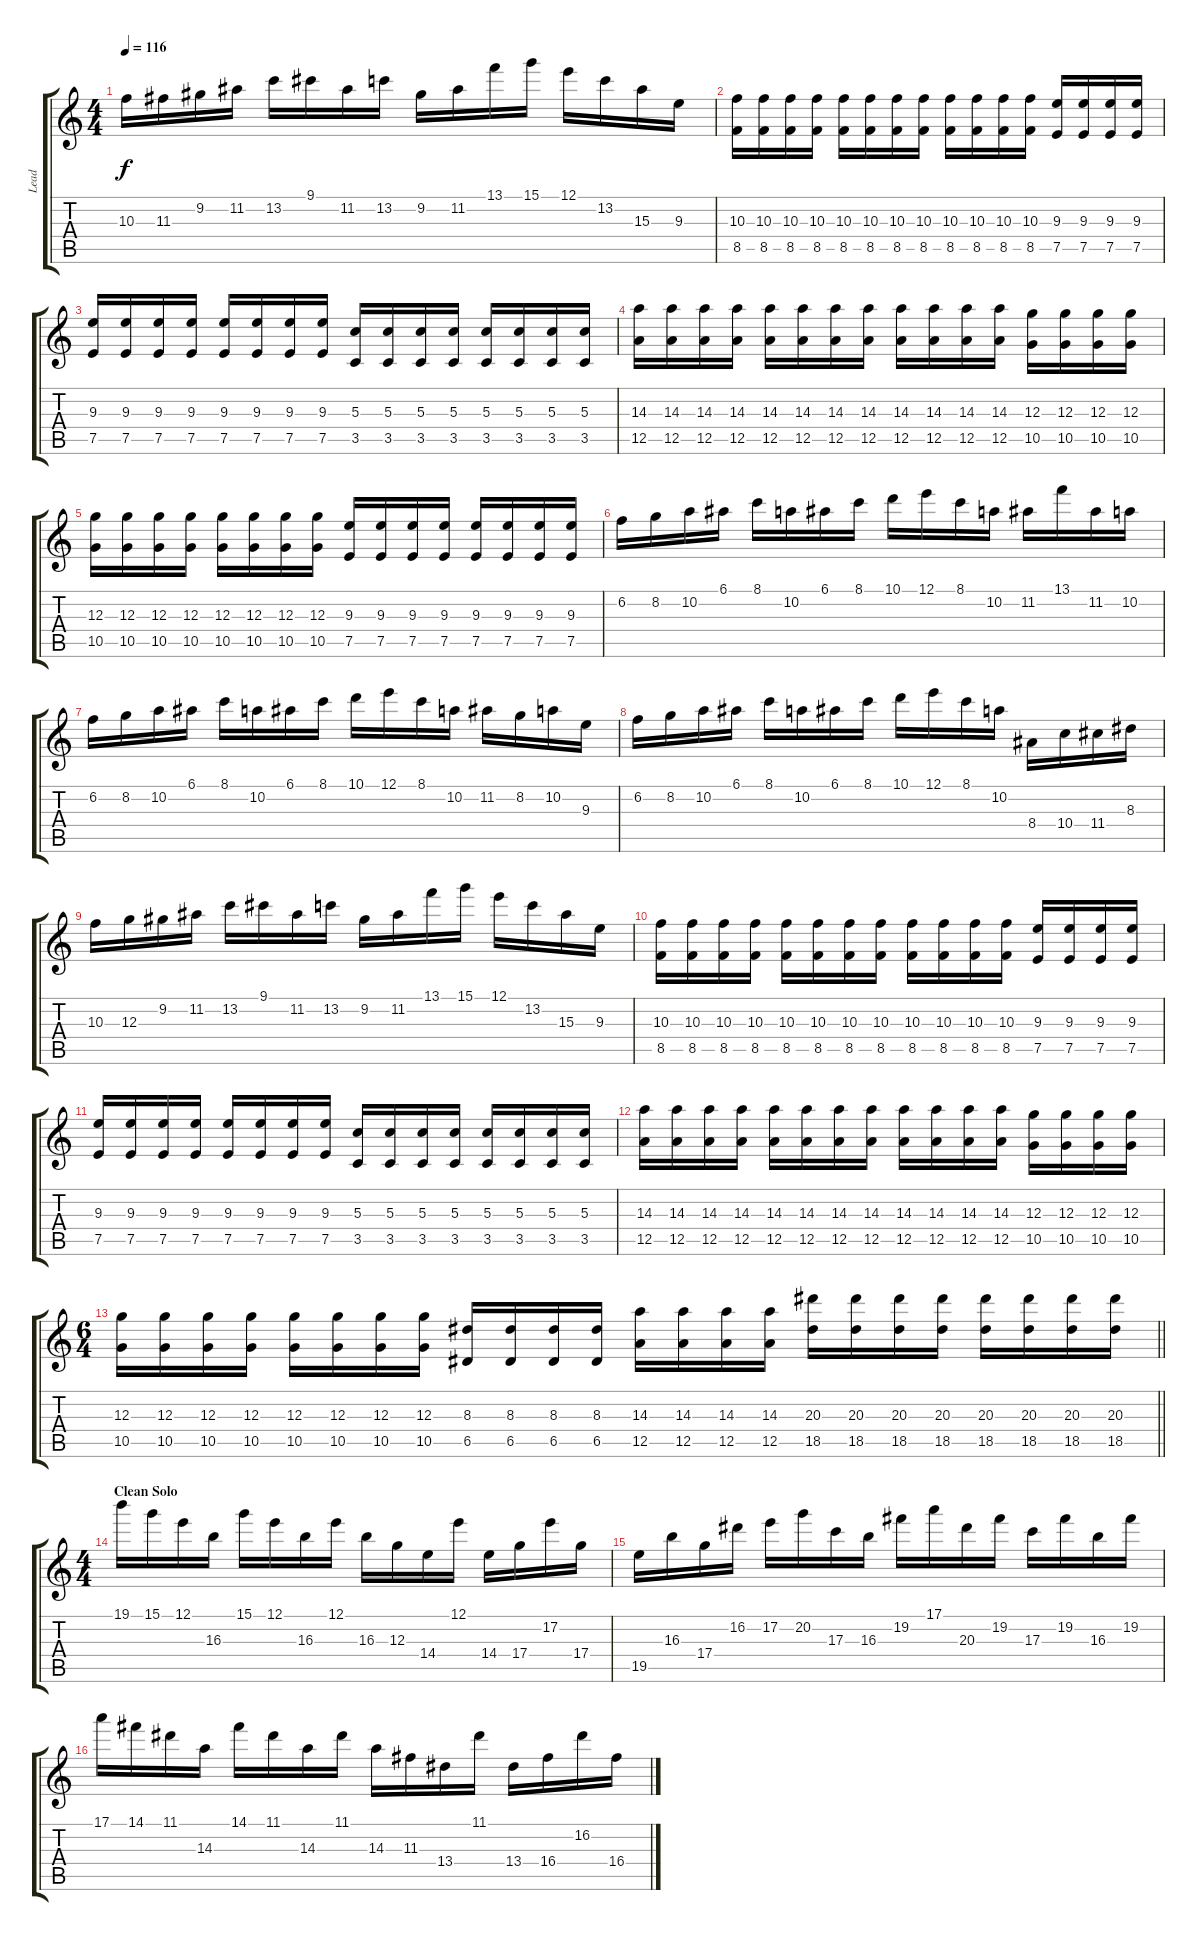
\track ("Lead" "Lead") {instrument distortionguitar}
\staff {score tabs}
\tuning (E4 B3 G3 D3 A2 E2) {hide}
\ts (4 4)
\tempo 116
\clef g2
\ks c
10.3.16{dy f} 11.3.16 9.2.16 11.2.16 13.2.16 9.1.16 11.2.16 13.2.16 9.2.16 11.2.16 13.1.16 15.1.16 12.1.16 13.2.16 15.3.16 9.3.16 |
(10.3 8.5).16 (10.3 8.5).16 (10.3 8.5).16 (10.3 8.5).16 (10.3 8.5).16 (10.3 8.5).16 (10.3 8.5).16 (10.3 8.5).16 (10.3 8.5).16 (10.3 8.5).16 (10.3 8.5).16 (10.3 8.5).16 (9.3 7.5).16 (9.3 7.5).16 (9.3 7.5).16 (9.3 7.5).16 |
(9.3 7.5).16 (9.3 7.5).16 (9.3 7.5).16 (9.3 7.5).16 (9.3 7.5).16 (9.3 7.5).16 (9.3 7.5).16 (9.3 7.5).16 (5.3 3.5).16 (5.3 3.5).16 (5.3 3.5).16 (5.3 3.5).16 (5.3 3.5).16 (5.3 3.5).16 (5.3 3.5).16 (5.3 3.5).16 |
(14.3 12.5).16 (14.3 12.5).16 (14.3 12.5).16 (14.3 12.5).16 (14.3 12.5).16 (14.3 12.5).16 (14.3 12.5).16 (14.3 12.5).16 (14.3 12.5).16 (14.3 12.5).16 (14.3 12.5).16 (14.3 12.5).16 (12.3 10.5).16 (12.3 10.5).16 (12.3 10.5).16 (12.3 10.5).16 |
(12.3 10.5).16 (12.3 10.5).16 (12.3 10.5).16 (12.3 10.5).16 (12.3 10.5).16 (12.3 10.5).16 (12.3 10.5).16 (12.3 10.5).16 (9.3 7.5).16 (9.3 7.5).16 (9.3 7.5).16 (9.3 7.5).16 (9.3 7.5).16 (9.3 7.5).16 (9.3 7.5).16 (9.3 7.5).16 |
6.2.16 8.2.16 10.2.16 6.1.16 8.1.16 10.2.16 6.1.16 8.1.16 10.1.16 12.1.16 8.1.16 10.2.16 11.2.16 13.1.16 11.2.16 10.2.16 |
6.2.16 8.2.16 10.2.16 6.1.16 8.1.16 10.2.16 6.1.16 8.1.16 10.1.16 12.1.16 8.1.16 10.2.16 11.2.16 8.2.16 10.2.16 9.3.16 |
6.2.16 8.2.16 10.2.16 6.1.16 8.1.16 10.2.16 6.1.16 8.1.16 10.1.16 12.1.16 8.1.16 10.2.16 8.4.16 10.4.16 11.4.16 8.3.16 |
10.3.16 12.3.16 9.2.16 11.2.16 13.2.16 9.1.16 11.2.16 13.2.16 9.2.16 11.2.16 13.1.16 15.1.16 12.1.16 13.2.16 15.3.16 9.3.16 |
(10.3 8.5).16 (10.3 8.5).16 (10.3 8.5).16 (10.3 8.5).16 (10.3 8.5).16 (10.3 8.5).16 (10.3 8.5).16 (10.3 8.5).16 (10.3 8.5).16 (10.3 8.5).16 (10.3 8.5).16 (10.3 8.5).16 (9.3 7.5).16 (9.3 7.5).16 (9.3 7.5).16 (9.3 7.5).16 |
(9.3 7.5).16 (9.3 7.5).16 (9.3 7.5).16 (9.3 7.5).16 (9.3 7.5).16 (9.3 7.5).16 (9.3 7.5).16 (9.3 7.5).16 (5.3 3.5).16 (5.3 3.5).16 (5.3 3.5).16 (5.3 3.5).16 (5.3 3.5).16 (5.3 3.5).16 (5.3 3.5).16 (5.3 3.5).16 |
(14.3 12.5).16 (14.3 12.5).16 (14.3 12.5).16 (14.3 12.5).16 (14.3 12.5).16 (14.3 12.5).16 (14.3 12.5).16 (14.3 12.5).16 (14.3 12.5).16 (14.3 12.5).16 (14.3 12.5).16 (14.3 12.5).16 (12.3 10.5).16 (12.3 10.5).16 (12.3 10.5).16 (12.3 10.5).16 |
\ts (6 4)
\barLineRight lightlight
(12.3 10.5).16 (12.3 10.5).16 (12.3 10.5).16 (12.3 10.5).16 (12.3 10.5).16 (12.3 10.5).16 (12.3 10.5).16 (12.3 10.5).16 (8.3 6.5).16 (8.3 6.5).16 (8.3 6.5).16 (8.3 6.5).16 (14.3 12.5).16 (14.3 12.5).16 (14.3 12.5).16 (14.3 12.5).16 (20.3 18.5).16 (20.3 18.5).16 (20.3 18.5).16 (20.3 18.5).16 (20.3 18.5).16 (20.3 18.5).16 (20.3 18.5).16 (20.3 18.5).16 |
\ts (4 4)
\section ("" "Clean Solo ")
19.1.16{instrument acousticguitarnylon} 15.1.16 12.1.16 16.3.16 15.1.16 12.1.16 16.3.16 12.1.16 16.3.16 12.3.16 14.4.16 12.1.16 14.4.16 17.4.16 17.2.16 17.4.16 |
19.5.16 16.3.16 17.4.16 16.2.16 17.2.16 20.2.16 17.3.16 16.3.16 19.2.16 17.1.16 20.3.16 19.2.16 17.3.16 19.2.16 16.3.16 19.2.16 |
17.1.16 14.1.16 11.1.16 14.3.16 14.1.16 11.1.16 14.3.16 11.1.16 14.3.16 11.3.16 13.4.16 11.1.16 13.4.16 16.4.16 16.2.16 16.4.16
